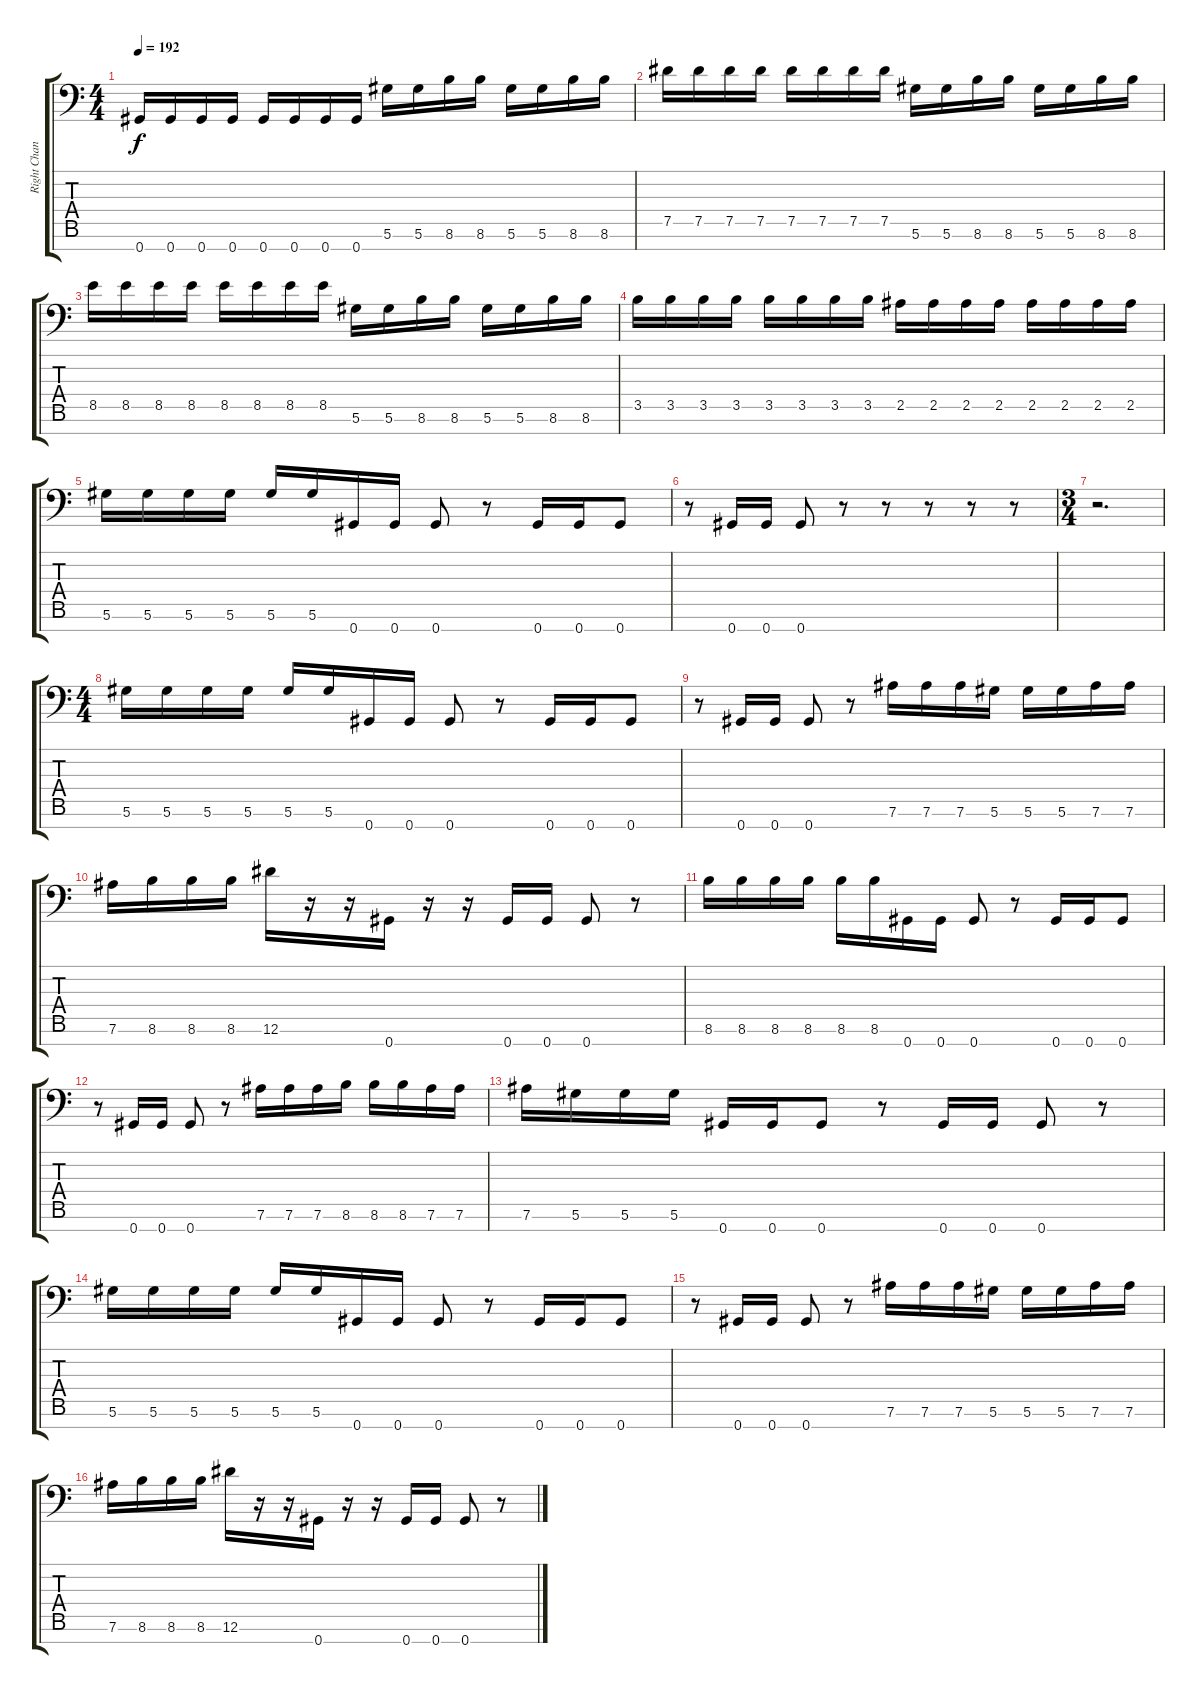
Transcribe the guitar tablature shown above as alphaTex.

\track ("Right Channel" "Right Chan") {instrument distortionguitar}
\staff {score tabs}
\tuning (Eb4 Bb3 Gb3 Db3 Ab2 Eb2 Ab1) {hide}
\ts (4 4)
\tempo 192
\clef f4
\ks c
0.7.16{dy f} 0.7.16 0.7.16 0.7.16 0.7.16 0.7.16 0.7.16 0.7.16 5.6.16 5.6.16 8.6.16 8.6.16 5.6.16 5.6.16 8.6.16 8.6.16 |
7.5.16 7.5.16 7.5.16 7.5.16 7.5.16 7.5.16 7.5.16 7.5.16 5.6.16 5.6.16 8.6.16 8.6.16 5.6.16 5.6.16 8.6.16 8.6.16 |
8.5.16 8.5.16 8.5.16 8.5.16 8.5.16 8.5.16 8.5.16 8.5.16 5.6.16 5.6.16 8.6.16 8.6.16 5.6.16 5.6.16 8.6.16 8.6.16 |
3.5.16 3.5.16 3.5.16 3.5.16 3.5.16 3.5.16 3.5.16 3.5.16 2.5.16 2.5.16 2.5.16 2.5.16 2.5.16 2.5.16 2.5.16 2.5.16 |
5.6.16 5.6.16 5.6.16 5.6.16 5.6.16 5.6.16 0.7.16 0.7.16 0.7.8 r.8 0.7.16 0.7.16 0.7.8 |
r.8 0.7.16 0.7.16 0.7.8 r.8 r.8 r.8 r.8 r.8 |
\ts (3 4)
r.2{d} |
\ts (4 4)
5.6.16 5.6.16 5.6.16 5.6.16 5.6.16 5.6.16 0.7.16 0.7.16 0.7.8 r.8 0.7.16 0.7.16 0.7.8 |
r.8 0.7.16 0.7.16 0.7.8 r.8 7.6.16 7.6.16 7.6.16 5.6.16 5.6.16 5.6.16 7.6.16 7.6.16 |
7.6.16 8.6.16 8.6.16 8.6.16 12.6.16 r.16 r.16 0.7.16 r.16 r.16 0.7.16 0.7.16 0.7.8 r.8 |
8.6.16 8.6.16 8.6.16 8.6.16 8.6.16 8.6.16 0.7.16 0.7.16 0.7.8 r.8 0.7.16 0.7.16 0.7.8 |
r.8 0.7.16 0.7.16 0.7.8 r.8 7.6.16 7.6.16 7.6.16 8.6.16 8.6.16 8.6.16 7.6.16 7.6.16 |
7.6.16 5.6.16 5.6.16 5.6.16 0.7.16 0.7.16 0.7.8 r.8 0.7.16 0.7.16 0.7.8 r.8 |
5.6.16 5.6.16 5.6.16 5.6.16 5.6.16 5.6.16 0.7.16 0.7.16 0.7.8 r.8 0.7.16 0.7.16 0.7.8 |
r.8 0.7.16 0.7.16 0.7.8 r.8 7.6.16 7.6.16 7.6.16 5.6.16 5.6.16 5.6.16 7.6.16 7.6.16 |
7.6.16 8.6.16 8.6.16 8.6.16 12.6.16 r.16 r.16 0.7.16 r.16 r.16 0.7.16 0.7.16 0.7.8 r.8
